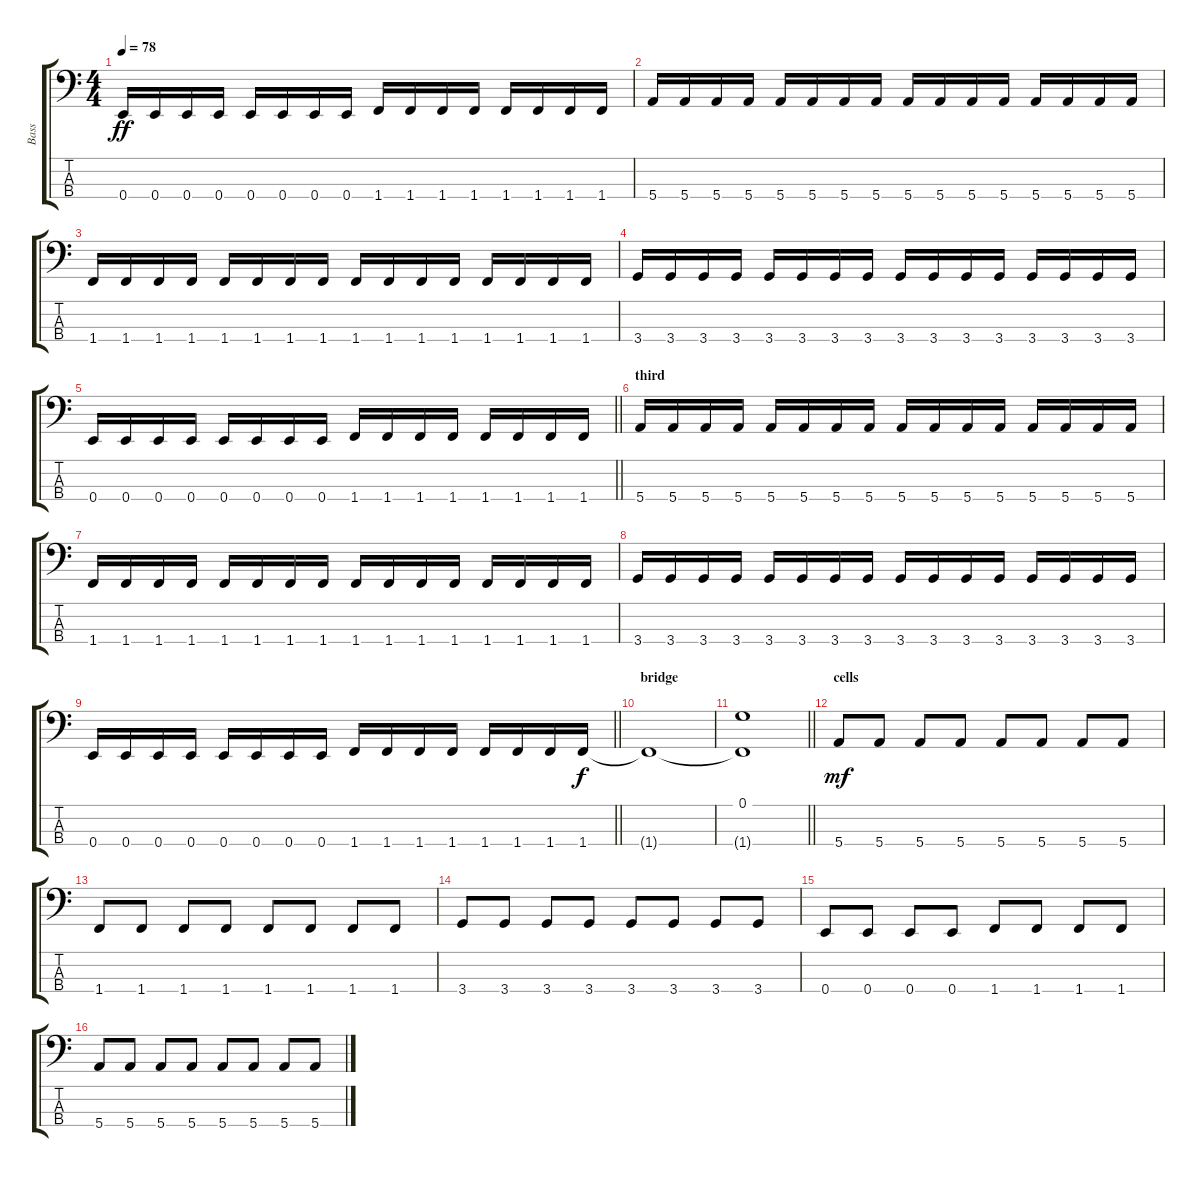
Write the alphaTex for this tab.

\track ("Bass" "Bass") {instrument electricbassfinger}
\staff {score tabs}
\tuning (G2 D2 A1 E1) {hide}
\ts (4 4)
\tempo 78
\clef f4
\ks c
0.4.16{dy ff} 0.4.16 0.4.16 0.4.16 0.4.16 0.4.16 0.4.16 0.4.16 1.4.16 1.4.16 1.4.16 1.4.16 1.4.16 1.4.16 1.4.16 1.4.16 |
5.4.16 5.4.16 5.4.16 5.4.16 5.4.16 5.4.16 5.4.16 5.4.16 5.4.16 5.4.16 5.4.16 5.4.16 5.4.16 5.4.16 5.4.16 5.4.16 |
1.4.16 1.4.16 1.4.16 1.4.16 1.4.16 1.4.16 1.4.16 1.4.16 1.4.16 1.4.16 1.4.16 1.4.16 1.4.16 1.4.16 1.4.16 1.4.16 |
3.4.16 3.4.16 3.4.16 3.4.16 3.4.16 3.4.16 3.4.16 3.4.16 3.4.16 3.4.16 3.4.16 3.4.16 3.4.16 3.4.16 3.4.16 3.4.16 |
\barLineRight lightlight
0.4.16 0.4.16 0.4.16 0.4.16 0.4.16 0.4.16 0.4.16 0.4.16 1.4.16 1.4.16 1.4.16 1.4.16 1.4.16 1.4.16 1.4.16 1.4.16 |
\section ("" "third")
5.4.16 5.4.16 5.4.16 5.4.16 5.4.16 5.4.16 5.4.16 5.4.16 5.4.16 5.4.16 5.4.16 5.4.16 5.4.16 5.4.16 5.4.16 5.4.16 |
1.4.16 1.4.16 1.4.16 1.4.16 1.4.16 1.4.16 1.4.16 1.4.16 1.4.16 1.4.16 1.4.16 1.4.16 1.4.16 1.4.16 1.4.16 1.4.16 |
3.4.16 3.4.16 3.4.16 3.4.16 3.4.16 3.4.16 3.4.16 3.4.16 3.4.16 3.4.16 3.4.16 3.4.16 3.4.16 3.4.16 3.4.16 3.4.16 |
\barLineRight lightlight
0.4.16 0.4.16 0.4.16 0.4.16 0.4.16 0.4.16 0.4.16 0.4.16 1.4.16 1.4.16 1.4.16 1.4.16 1.4.16 1.4.16 1.4.16 1.4.16{dy f} |
\section ("" "bridge")
1.4{t}.1 |
\barLineRight lightlight
(0.1 1.4{t}).1 |
\section ("" "cells")
5.4.8{dy mf} 5.4.8 5.4.8 5.4.8 5.4.8 5.4.8 5.4.8 5.4.8 |
1.4.8 1.4.8 1.4.8 1.4.8 1.4.8 1.4.8 1.4.8 1.4.8 |
3.4.8 3.4.8 3.4.8 3.4.8 3.4.8 3.4.8 3.4.8 3.4.8 |
0.4.8 0.4.8 0.4.8 0.4.8 1.4.8 1.4.8 1.4.8 1.4.8 |
5.4.8 5.4.8 5.4.8 5.4.8 5.4.8 5.4.8 5.4.8 5.4.8
